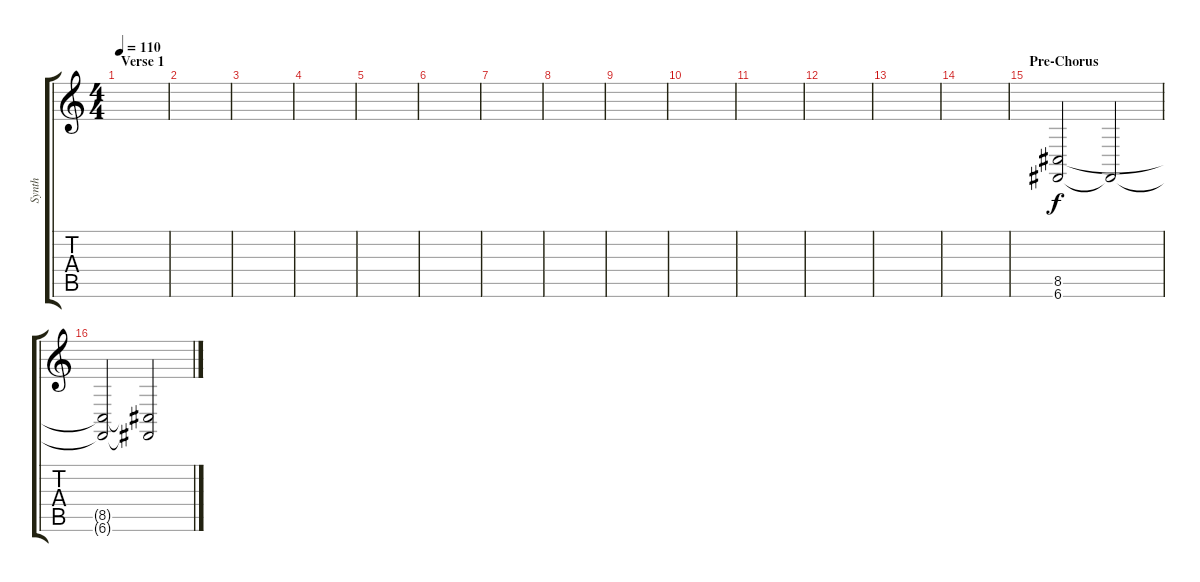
\track ("Synth" "Synth") {instrument synthstrings2}
\staff {score tabs}
\tuning (C4 G3 Eb3 Bb2 F2 C2) {hide}
\ts (4 4)
\section ("" "Verse 1")
\tempo 110
\clef g2
\ks c
|
|
|
|
|
|
|
|
|
|
|
|
|
|
\section ("" "Pre-Chorus")
(8.5 6.6).2 6.6{t}.2 |
(8.5{t} 6.6{t}).2 (8.5{t} 6.6{t}).2
